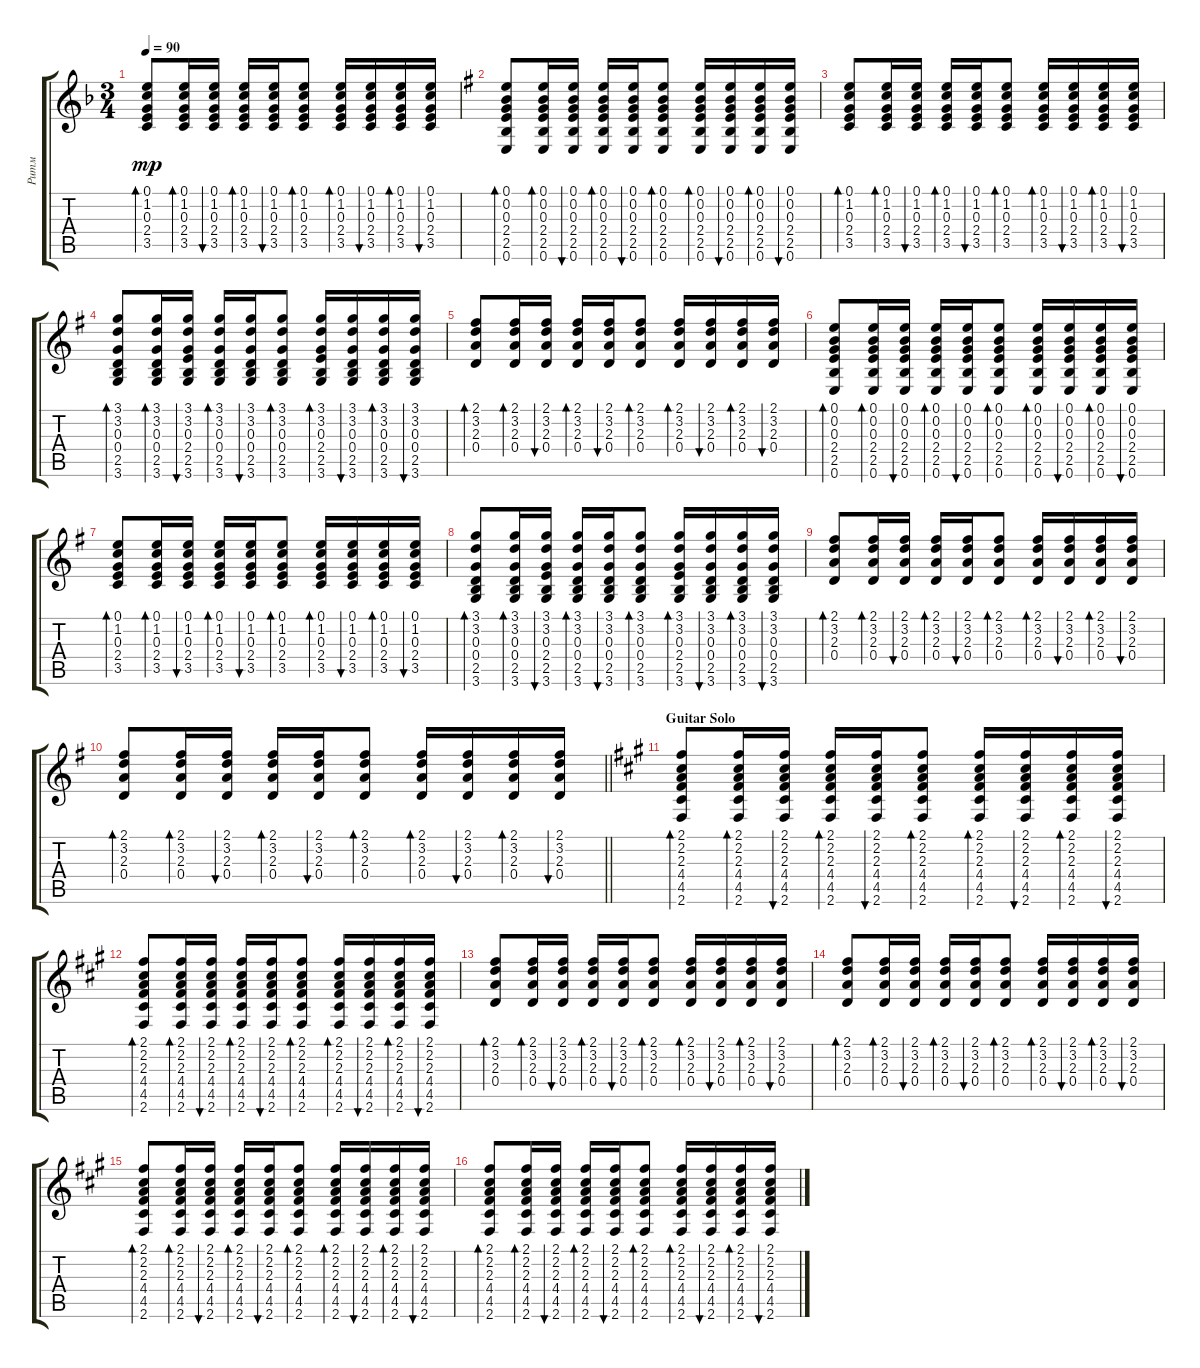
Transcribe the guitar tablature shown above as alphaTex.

\track ("Ритм" "Ритм") {instrument acousticguitarsteel}
\staff {score tabs}
\tuning (E4 B3 G3 D3 A2 E2) {hide}
\ts (3 4)
\tempo 90
\clef g2
\ks dminor
(0.1 1.2 0.3 2.4 3.5).8{bd 30 dy mp} (0.1 1.2 0.3 2.4 3.5).16{bd 30} (0.1 1.2 0.3 2.4 3.5).16{bu 30} (0.1 1.2 0.3 2.4 3.5).16{bd 30} (0.1 1.2 0.3 2.4 3.5).16{bu 30} (0.1 1.2 0.3 2.4 3.5).8{bd 30} (0.1 1.2 0.3 2.4 3.5).16{bd 30} (0.1 1.2 0.3 2.4 3.5).16{bu 30} (0.1 1.2 0.3 2.4 3.5).16{bd 30} (0.1 1.2 0.3 2.4 3.5).16{bu 30} |
\ks eminor
(0.1 0.2 0.3 2.4 2.5 0.6).8{bd 30} (0.1 0.2 0.3 2.4 2.5 0.6).16{bd 30} (0.1 0.2 0.3 2.4 2.5 0.6).16{bu 30} (0.1 0.2 0.3 2.4 2.5 0.6).16{bd 30} (0.1 0.2 0.3 2.4 2.5 0.6).16{bu 30} (0.1 0.2 0.3 2.4 2.5 0.6).8{bd 30} (0.1 0.2 0.3 2.4 2.5 0.6).16{bd 30} (0.1 0.2 0.3 2.4 2.5 0.6).16{bu 30} (0.1 0.2 0.3 2.4 2.5 0.6).16{bd 30} (0.1 0.2 0.3 2.4 2.5 0.6).16{bu 30} |
(0.1 1.2 0.3 2.4 3.5).8{bd 30} (0.1 1.2 0.3 2.4 3.5).16{bd 30} (0.1 1.2 0.3 2.4 3.5).16{bu 30} (0.1 1.2 0.3 2.4 3.5).16{bd 30} (0.1 1.2 0.3 2.4 3.5).16{bu 30} (0.1 1.2 0.3 2.4 3.5).8{bd 30} (0.1 1.2 0.3 2.4 3.5).16{bd 30} (0.1 1.2 0.3 2.4 3.5).16{bu 30} (0.1 1.2 0.3 2.4 3.5).16{bd 30} (0.1 1.2 0.3 2.4 3.5).16{bu 30} |
(3.1 3.2 0.3 0.4 2.5 3.6).8{bd 30} (3.1 3.2 0.3 0.4 2.5 3.6).16{bd 30} (3.1 3.2 0.3 2.4 2.5 3.6).16{bu 30} (3.1 3.2 0.3 0.4 2.5 3.6).16{bd 30} (3.1 3.2 0.3 0.4 2.5 3.6).16{bu 30} (3.1 3.2 0.3 0.4 2.5 3.6).8{bd 30} (3.1 3.2 0.3 2.4 2.5 3.6).16{bd 30} (3.1 3.2 0.3 0.4 2.5 3.6).16{bu 30} (3.1 3.2 0.3 0.4 2.5 3.6).16{bd 30} (3.1 3.2 0.3 0.4 2.5 3.6).16{bu 30} |
(2.1 3.2 2.3 0.4).8{bd 30} (2.1 3.2 2.3 0.4).16{bd 30} (2.1 3.2 2.3 0.4).16{bu 30} (2.1 3.2 2.3 0.4).16{bd 30} (2.1 3.2 2.3 0.4).16{bu 30} (2.1 3.2 2.3 0.4).8{bd 30} (2.1 3.2 2.3 0.4).16{bd 30} (2.1 3.2 2.3 0.4).16{bu 30} (2.1 3.2 2.3 0.4).16{bd 30} (2.1 3.2 2.3 0.4).16{bu 30} |
(0.1 0.2 0.3 2.4 2.5 0.6).8{bd 30} (0.1 0.2 0.3 2.4 2.5 0.6).16{bd 30} (0.1 0.2 0.3 2.4 2.5 0.6).16{bu 30} (0.1 0.2 0.3 2.4 2.5 0.6).16{bd 30} (0.1 0.2 0.3 2.4 2.5 0.6).16{bu 30} (0.1 0.2 0.3 2.4 2.5 0.6).8{bd 30} (0.1 0.2 0.3 2.4 2.5 0.6).16{bd 30} (0.1 0.2 0.3 2.4 2.5 0.6).16{bu 30} (0.1 0.2 0.3 2.4 2.5 0.6).16{bd 30} (0.1 0.2 0.3 2.4 2.5 0.6).16{bu 30} |
(0.1 1.2 0.3 2.4 3.5).8{bd 30} (0.1 1.2 0.3 2.4 3.5).16{bd 30} (0.1 1.2 0.3 2.4 3.5).16{bu 30} (0.1 1.2 0.3 2.4 3.5).16{bd 30} (0.1 1.2 0.3 2.4 3.5).16{bu 30} (0.1 1.2 0.3 2.4 3.5).8{bd 30} (0.1 1.2 0.3 2.4 3.5).16{bd 30} (0.1 1.2 0.3 2.4 3.5).16{bu 30} (0.1 1.2 0.3 2.4 3.5).16{bd 30} (0.1 1.2 0.3 2.4 3.5).16{bu 30} |
(3.1 3.2 0.3 0.4 2.5 3.6).8{bd 30} (3.1 3.2 0.3 0.4 2.5 3.6).16{bd 30} (3.1 3.2 0.3 2.4 2.5 3.6).16{bu 30} (3.1 3.2 0.3 0.4 2.5 3.6).16{bd 30} (3.1 3.2 0.3 0.4 2.5 3.6).16{bu 30} (3.1 3.2 0.3 0.4 2.5 3.6).8{bd 30} (3.1 3.2 0.3 2.4 2.5 3.6).16{bd 30} (3.1 3.2 0.3 0.4 2.5 3.6).16{bu 30} (3.1 3.2 0.3 0.4 2.5 3.6).16{bd 30} (3.1 3.2 0.3 0.4 2.5 3.6).16{bu 30} |
(2.1 3.2 2.3 0.4).8{bd 30} (2.1 3.2 2.3 0.4).16{bd 30} (2.1 3.2 2.3 0.4).16{bu 30} (2.1 3.2 2.3 0.4).16{bd 30} (2.1 3.2 2.3 0.4).16{bu 30} (2.1 3.2 2.3 0.4).8{bd 30} (2.1 3.2 2.3 0.4).16{bd 30} (2.1 3.2 2.3 0.4).16{bu 30} (2.1 3.2 2.3 0.4).16{bd 30} (2.1 3.2 2.3 0.4).16{bu 30} |
\barLineRight lightlight
(2.1 3.2 2.3 0.4).8{bd 30} (2.1 3.2 2.3 0.4).16{bd 30} (2.1 3.2 2.3 0.4).16{bu 30} (2.1 3.2 2.3 0.4).16{bd 30} (2.1 3.2 2.3 0.4).16{bu 30} (2.1 3.2 2.3 0.4).8{bd 30} (2.1 3.2 2.3 0.4).16{bd 30} (2.1 3.2 2.3 0.4).16{bu 30} (2.1 3.2 2.3 0.4).16{bd 30} (2.1 3.2 2.3 0.4).16{bu 30} |
\section ("" "Guitar Solo")
\ks f#minor
(2.1 2.2 2.3 4.4 4.5 2.6).8{bd 30} (2.1 2.2 2.3 4.4 4.5 2.6).16{bd 30} (2.1 2.2 2.3 4.4 4.5 2.6).16{bu 30} (2.1 2.2 2.3 4.4 4.5 2.6).16{bd 30} (2.1 2.2 2.3 4.4 4.5 2.6).16{bu 30} (2.1 2.2 2.3 4.4 4.5 2.6).8{bd 30} (2.1 2.2 2.3 4.4 4.5 2.6).16{bd 30} (2.1 2.2 2.3 4.4 4.5 2.6).16{bu 30} (2.1 2.2 2.3 4.4 4.5 2.6).16{bd 30} (2.1 2.2 2.3 4.4 4.5 2.6).16{bu 30} |
(2.1 2.2 2.3 4.4 4.5 2.6).8{bd 30} (2.1 2.2 2.3 4.4 4.5 2.6).16{bd 30} (2.1 2.2 2.3 4.4 4.5 2.6).16{bu 30} (2.1 2.2 2.3 4.4 4.5 2.6).16{bd 30} (2.1 2.2 2.3 4.4 4.5 2.6).16{bu 30} (2.1 2.2 2.3 4.4 4.5 2.6).8{bd 30} (2.1 2.2 2.3 4.4 4.5 2.6).16{bd 30} (2.1 2.2 2.3 4.4 4.5 2.6).16{bu 30} (2.1 2.2 2.3 4.4 4.5 2.6).16{bd 30} (2.1 2.2 2.3 4.4 4.5 2.6).16{bu 30} |
(2.1 3.2 2.3 0.4).8{bd 30} (2.1 3.2 2.3 0.4).16{bd 30} (2.1 3.2 2.3 0.4).16{bu 30} (2.1 3.2 2.3 0.4).16{bd 30} (2.1 3.2 2.3 0.4).16{bu 30} (2.1 3.2 2.3 0.4).8{bd 30} (2.1 3.2 2.3 0.4).16{bd 30} (2.1 3.2 2.3 0.4).16{bu 30} (2.1 3.2 2.3 0.4).16{bd 30} (2.1 3.2 2.3 0.4).16{bu 30} |
(2.1 3.2 2.3 0.4).8{bd 30} (2.1 3.2 2.3 0.4).16{bd 30} (2.1 3.2 2.3 0.4).16{bu 30} (2.1 3.2 2.3 0.4).16{bd 30} (2.1 3.2 2.3 0.4).16{bu 30} (2.1 3.2 2.3 0.4).8{bd 30} (2.1 3.2 2.3 0.4).16{bd 30} (2.1 3.2 2.3 0.4).16{bu 30} (2.1 3.2 2.3 0.4).16{bd 30} (2.1 3.2 2.3 0.4).16{bu 30} |
(2.1 2.2 2.3 4.4 4.5 2.6).8{bd 30} (2.1 2.2 2.3 4.4 4.5 2.6).16{bd 30} (2.1 2.2 2.3 4.4 4.5 2.6).16{bu 30} (2.1 2.2 2.3 4.4 4.5 2.6).16{bd 30} (2.1 2.2 2.3 4.4 4.5 2.6).16{bu 30} (2.1 2.2 2.3 4.4 4.5 2.6).8{bd 30} (2.1 2.2 2.3 4.4 4.5 2.6).16{bd 30} (2.1 2.2 2.3 4.4 4.5 2.6).16{bu 30} (2.1 2.2 2.3 4.4 4.5 2.6).16{bd 30} (2.1 2.2 2.3 4.4 4.5 2.6).16{bu 30} |
(2.1 2.2 2.3 4.4 4.5 2.6).8{bd 30} (2.1 2.2 2.3 4.4 4.5 2.6).16{bd 30} (2.1 2.2 2.3 4.4 4.5 2.6).16{bu 30} (2.1 2.2 2.3 4.4 4.5 2.6).16{bd 30} (2.1 2.2 2.3 4.4 4.5 2.6).16{bu 30} (2.1 2.2 2.3 4.4 4.5 2.6).8{bd 30} (2.1 2.2 2.3 4.4 4.5 2.6).16{bd 30} (2.1 2.2 2.3 4.4 4.5 2.6).16{bu 30} (2.1 2.2 2.3 4.4 4.5 2.6).16{bd 30} (2.1 2.2 2.3 4.4 4.5 2.6).16{bu 30}
